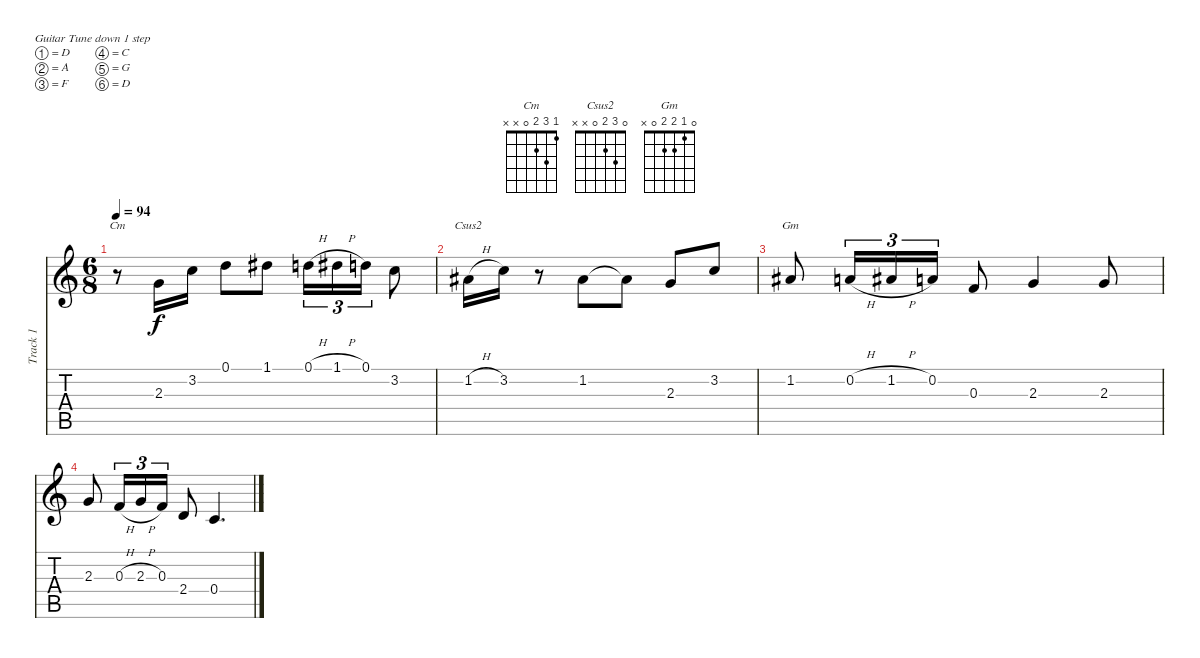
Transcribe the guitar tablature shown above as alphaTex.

\defaultSystemsLayout 4
\bracketExtendMode nobrackets
\otherSystemsTrackNameOrientation horizontal
\track ("Track 1" "Track 1") {instrument acousticguitarsteel}
\staff {score tabs}
\tuning (D4 A3 F3 C3 G2 D2)
\chord ("Cm" 1 3 2 0 x x)
\chord ("Csus2" 0 3 2 0 x x)
\chord ("Gm" 0 1 2 2 0 x)
\ts (6 8)
\beaming (8 2 2 2 2)
\tempo 94
\clef g2
\ks c
r.8{ch "Cm" dy f instrument acousticguitarsteel beam Down} 2.3.16{beam Up} 3.2.16{beam Up} 0.1.8{beam Down} 1.1{acc #}.8{beam Down} 0.1{h}.16{tu (3 2) beam Down} 1.1{h acc #}.16{tu (3 2) beam Down} 0.1.16{tu (3 2) beam Down} 3.2.8{beam Down} |
1.2{h acc #}.16{ch "Csus2" beam Down} 3.2.16{beam Down} r.8{beam Down} 1.2{acc #}.8{beam Down} 1.2{t acc #}.8{beam Down} 2.3.8{beam Up} 3.2.8{beam Up} |
1.2{acc #}.8{ch "Gm" beam Up} 0.2{h}.16{tu (3 2) beam Up} 1.2{h acc #}.16{tu (3 2) beam Up} 0.2.16{tu (3 2) beam Up} 0.3.8{beam Up} 2.3.4{beam Up} 2.3.8{beam Up} |
2.3.8{beam Up} 0.3{h}.16{tu (3 2) beam Up} 2.3{h}.16{tu (3 2) beam Up} 0.3.16{tu (3 2) beam Up} 2.4.8{beam Up} 0.4.4{d beam Up}
